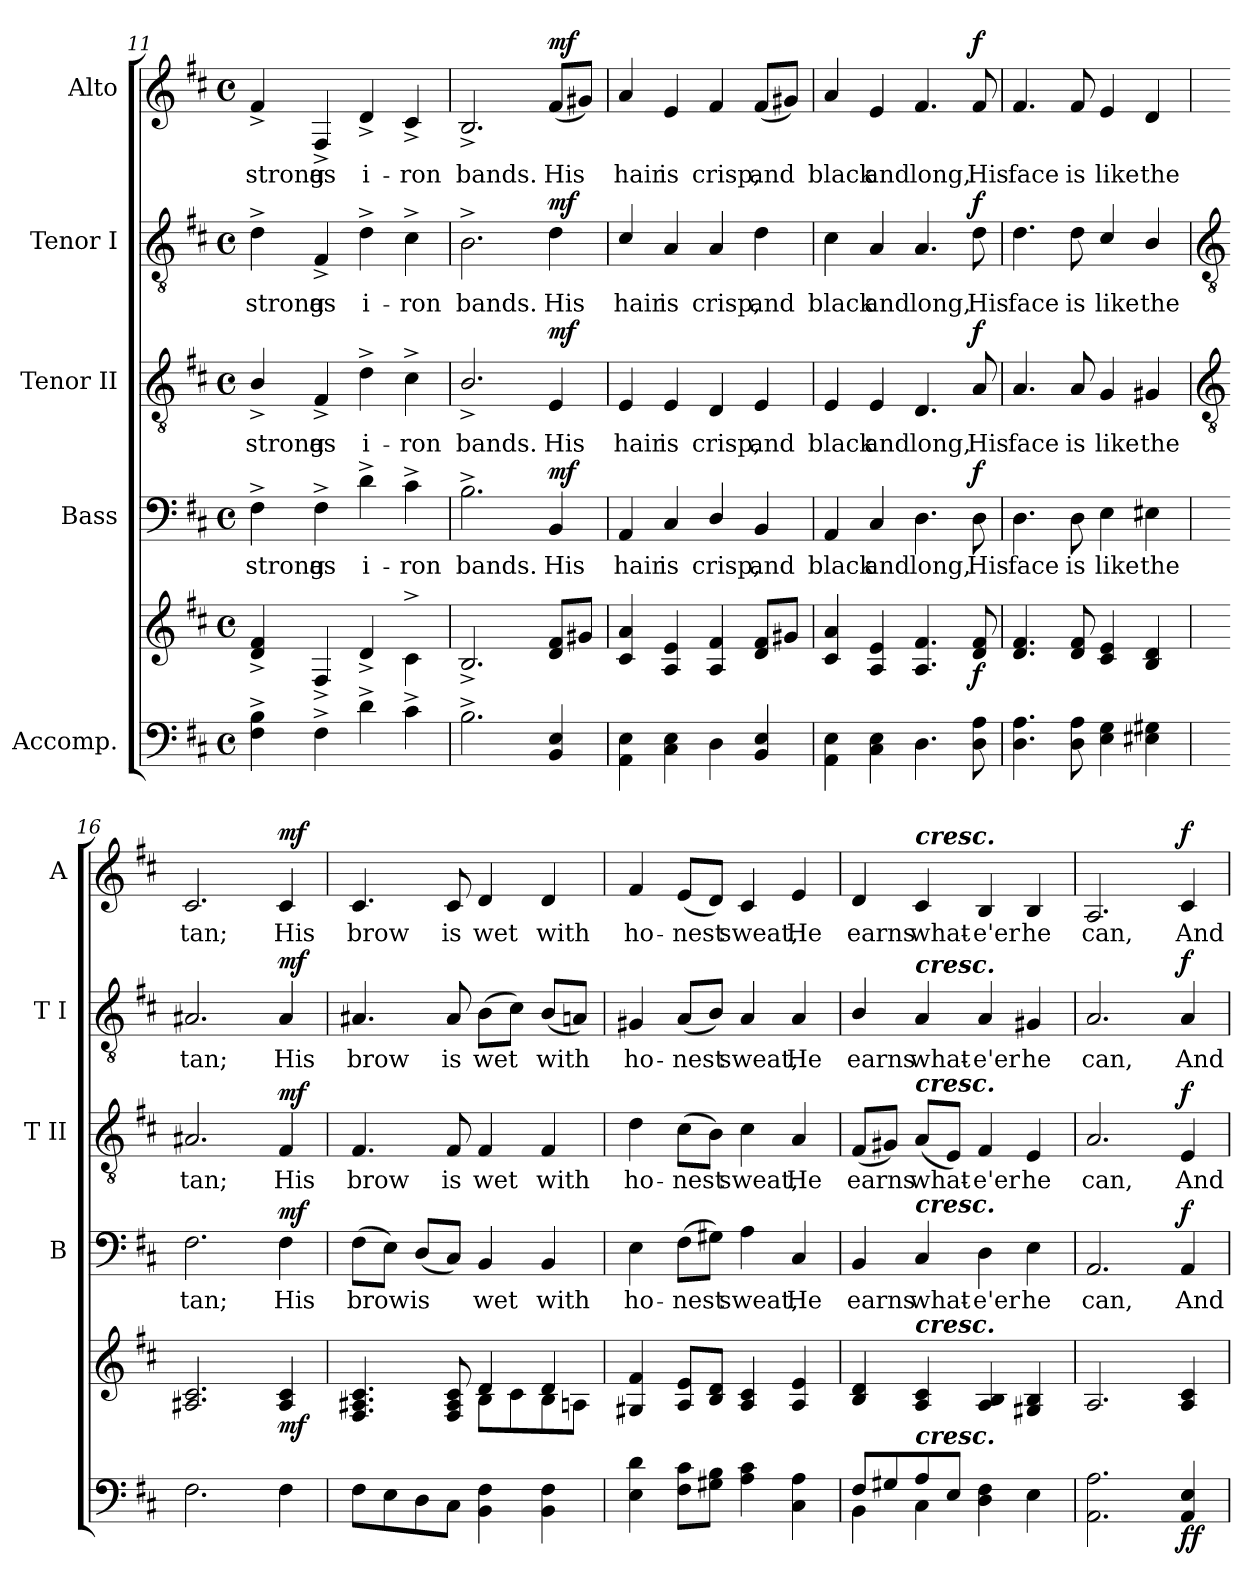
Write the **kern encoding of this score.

**kern	**kern	**dynam	**kern	**text	**dynam	**kern	**text	**dynam	**kern	**text	**dynam	**kern	**text	**dynam
*part5	*part5	*part5	*part4	*part4	*part4	*part3	*part3	*part3	*part2	*part2	*part2	*part1	*part1	*part1
*staff6	*staff5	*staff5/6	*staff4	*staff4	*staff4	*staff3	*staff3	*staff3	*staff2	*staff2	*staff2	*staff1	*staff1	*staff1
*I"Accomp.	*	*	*I"Bass	*	*	*I"Tenor II	*	*	*I"Tenor I	*	*	*I"Alto	*	*
*	*	*	*I'B	*	*	*I'T II	*	*	*I'T I	*	*	*I'A	*	*
!!LO:LB:g=z
*clefF4	*clefG2	*	*clefF4	*	*	*clefGv2	*	*	*clefGv2	*	*	*clefG2	*	*
*k[f#c#]	*k[f#c#]	*	*k[f#c#]	*	*	*k[f#c#]	*	*	*k[f#c#]	*	*	*k[f#c#]	*	*
*D:	*D:	*	*D:	*	*	*D:	*	*	*D:	*	*	*D:	*	*
*M4/4	*M4/4	*	*M4/4	*	*	*M4/4	*	*	*M4/4	*	*	*M4/4	*	*
*met(c)	*met(c)	*	*met(c)	*	*	*met(c)	*	*	*met(c)	*	*	*met(c)	*	*
=11	=11	=11	=11	=11	=11	=11	=11	=11	=11	=11	=11	=11	=11	=11
!	!	!	!	!LO:LY:b	!	!	!LO:LY:b	!	!	!LO:LY:b	!	!	!LO:LY:b	!
4F#^ 4B^	4d^ 4f#^	.	4F#^	strong	.	4B^/	strong	.	4d^	strong	.	4f#^	strong	.
!	!	!	!	!LO:LY:b	!	!	!LO:LY:b	!	!	!LO:LY:b	!	!	!LO:LY:b	!
4F#^	4F#^	.	4F#^	as	.	4F#^	as	.	4F#^	as	.	4F#^	as	.
!	!	!	!	!LO:LY:b	!	!	!LO:LY:b	!	!	!LO:LY:b	!	!	!LO:LY:b	!
4d^	4d^	.	4d^	i-	.	4d^	i-	.	4d^	i-	.	4d^	i-	.
!	!	!	!	!LO:LY:b	!	!	!LO:LY:b	!	!	!LO:LY:b	!	!	!LO:LY:b	!
4c#^\	4c#^\	.	4c#^\	-ron	.	4c#^\	-ron	.	4c#^\	-ron	.	4c#^/	-ron	.
=12	=12	=12	=12	=12	=12	=12	=12	=12	=12	=12	=12	=12	=12	=12
!	!	!	!	!LO:LY:b	!	!	!LO:LY:b	!	!	!LO:LY:b	!	!	!LO:LY:b	!
2.B^	2.B^	.	2.B^	bands.	.	2.B^/	bands.	.	2.B^	bands.	.	2.B^	bands.	.
!	!	!LO:DY:b=2	!	!LO:LY:b	!	!	!LO:LY:b	!	!	!LO:LY:b	!	!	!LO:LY:b	!
!	!	!LO:DY:n=1:b	!	!	!LO:DY:b	!	!	!LO:DY:b	!	!	!LO:DY:b	!	!	!LO:DY:b
4BB 4E	8d 8f#L	mf mf	4BB	His	mf	4E	His	mf	4d	His	mf	(<8f#L	His	mf
.	8g#XJ	.	.	.	.	.	.	.	.	.	.	8g#XJ)	.	.
=13	=13	=13	=13	=13	=13	=13	=13	=13	=13	=13	=13	=13	=13	=13
!	!	!	!	!LO:LY:b	!	!	!LO:LY:b	!	!	!LO:LY:b	!	!	!LO:LY:b	!
4AA\ 4E\	4c# 4a	.	4AA/	hair	.	4E/	hair	.	4c#/	hair	.	4a	hair	.
!	!	!	!	!LO:LY:b	!	!	!LO:LY:b	!	!	!LO:LY:b	!	!	!LO:LY:b	!
4C# 4E	4A 4e	.	4C#	is	.	4E	is	.	4A	is	.	4e	is	.
!	!	!	!	!LO:LY:b	!	!	!LO:LY:b	!	!	!LO:LY:b	!	!	!LO:LY:b	!
4D	4A 4f#	.	4D/	crisp,	.	4D	crisp,	.	4A	crisp,	.	4f#	crisp,	.
!	!	!	!	!LO:LY:b	!	!	!LO:LY:b	!	!	!LO:LY:b	!	!	!LO:LY:b	!
4BB 4E	8d 8f#L	.	4BB	and	.	4E	and	.	4d	and	.	(<8f#L	and	.
.	8g#XJ	.	.	.	.	.	.	.	.	.	.	8g#XJ)	.	.
=14	=14	=14	=14	=14	=14	=14	=14	=14	=14	=14	=14	=14	=14	=14
!	!	!	!	!LO:LY:b	!	!	!LO:LY:b	!	!	!LO:LY:b	!	!	!LO:LY:b	!
4AA\ 4E\	4c# 4a	.	4AA/	black	.	4E/	black	.	4c#\	black	.	4a	black	.
!	!	!	!	!LO:LY:b	!	!	!LO:LY:b	!	!	!LO:LY:b	!	!	!LO:LY:b	!
4C# 4E	4A 4e	.	4C#	and	.	4E	and	.	4A	and	.	4e	and	.
!	!	!	!	!LO:LY:b	!	!	!LO:LY:b	!	!	!LO:LY:b	!	!	!LO:LY:b	!
4.D	4.A 4.f#	.	4.D\	long,	.	4.D	long,	.	4.A	long,	.	4.f#	long,	.
!	!	!LO:DY:b	!	!LO:LY:b	!LO:DY:b	!	!LO:LY:b	!LO:DY:b	!	!LO:LY:b	!LO:DY:b	!	!LO:LY:b	!LO:DY:b
8D 8A	8d 8f#	f	8D	His	f	8A	His	f	8d	His	f	8f#	His	f
=15	=15	=15	=15	=15	=15	=15	=15	=15	=15	=15	=15	=15	=15	=15
!	!	!	!	!LO:LY:b	!	!	!LO:LY:b	!	!	!LO:LY:b	!	!	!LO:LY:b	!
4.D 4.A	4.d 4.f#	.	4.D	face	.	4.A	face	.	4.d	face	.	4.f#	face	.
!	!	!	!	!LO:LY:b	!	!	!LO:LY:b	!	!	!LO:LY:b	!	!	!LO:LY:b	!
8D 8A	8d 8f#	.	8D	is	.	8A	is	.	8d	is	.	8f#	is	.
!	!	!	!	!LO:LY:b	!	!	!LO:LY:b	!	!	!LO:LY:b	!	!	!LO:LY:b	!
4E\ 4G\	4c# 4e	.	4E\	like	.	4G	like	.	4c#/	like	.	4e	like	.
!	!	!	!	!LO:LY:b	!	!	!LO:LY:b	!	!	!LO:LY:b	!	!	!LO:LY:b	!
4E#X 4G#X	4B 4d	.	4E#X	the	.	4G#X	the	.	4B/	the	.	4d	the	.
!!LO:LB:g=z
=16	=16	=16	=16	=16	=16	=16	=16	=16	=16	=16	=16	=16	=16	=16
*	*	*	*	*	*	*clefGv2	*	*	*clefGv2	*	*	*	*	*
*^	*^	*	*	*	*	*	*	*	*	*	*	*	*	*
!	!	!	!	!	!	!LO:LY:b	!	!	!LO:LY:b	!	!	!LO:LY:b	!	!	!LO:LY:b	!
1ryy	2.F#\	2.A#X 2.c#	1ryy	.	2.F#	tan;	.	2.A#X	tan;	.	2.A#X	tan;	.	2.c#	tan;	.
!	!	!	!	!LO:DY:b	!	!LO:LY:b	!LO:DY:b	!	!LO:LY:b	!LO:DY:b	!	!LO:LY:b	!LO:DY:b	!	!LO:LY:b	!LO:DY:b
.	4F#\	4A# 4c#	.	mf	4F#	His	mf	4F#	His	mf	4A#	His	mf	4c#	His	mf
=17	=17	=17	=17	=17	=17	=17	=17	=17	=17	=17	=17	=17	=17	=17	=17	=17
!	!	!	!	!	!	!LO:LY:b	!	!	!LO:LY:b	!	!	!LO:LY:b	!	!	!LO:LY:b	!
1ryy	8F#\L	4.F# 4.A#X 4.c#	2ryy	.	(>8F#L	brow	.	4.F#	brow	.	4.A#X	brow	.	4.c#	brow	.
.	8E\	.	.	.	8EJ)	.	.	.	.	.	.	.	.	.	.	.
!	!	!	!	!	!	!LO:LY:b	!	!	!	!	!	!	!	!	!	!
.	8D\	.	.	.	(<8DL	is	.	.	.	.	.	.	.	.	.	.
!	!	!	!	!	!	!	!	!	!LO:LY:b	!	!	!LO:LY:b	!	!	!LO:LY:b	!
.	8C#\J	8F# 8A# 8c#	.	.	8C#J)	.	.	8F#	is	.	8A#	is	.	8c#	is	.
!	!	!	!	!	!	!LO:LY:b	!	!	!LO:LY:b	!	!	!LO:LY:b	!	!	!LO:LY:b	!
.	4BB\ 4F#\	4d/	8B\L	.	4BB	wet	.	4F#	wet	.	(>8BL	wet	.	4d	wet	.
.	.	.	8c#\	.	.	.	.	.	.	.	8c#J)	.	.	.	.	.
!	!	!	!	!	!	!LO:LY:b	!	!	!LO:LY:b	!	!	!LO:LY:b	!	!	!LO:LY:b	!
.	4BB\ 4F#\	4d/	8B\	.	4BB	with	.	4F#	with	.	(<8BL	with	.	4d	with	.
.	.	.	8An\J	.	.	.	.	.	.	.	8AnJ)	.	.	.	.	.
=18	=18	=18	=18	=18	=18	=18	=18	=18	=18	=18	=18	=18	=18	=18	=18	=18
!	!	!	!	!	!	!LO:LY:b	!	!	!LO:LY:b	!	!	!LO:LY:b	!	!	!LO:LY:b	!
1ryy	4E\ 4d\	4G#X 4f#	1ryy	.	4E	ho-	.	4d	ho-	.	4G#X	ho-	.	4f#	ho-	.
!	!	!	!	!	!	!LO:LY:b	!	!	!LO:LY:b	!	!	!LO:LY:b	!	!	!LO:LY:b	!
.	8F#\ 8c#\L	8A 8eL	.	.	(>8F#L	-nest	.	(>8c#L	-nest	.	(<8AL	-nest	.	(<8eL	-nest	.
.	8G#X\ 8B\J	8B 8dJ	.	.	8G#XJ)	.	.	8BJ)	.	.	8BJ)	.	.	8dJ)	.	.
!	!	!	!	!	!	!LO:LY:b	!	!	!LO:LY:b	!	!	!LO:LY:b	!	!	!LO:LY:b	!
.	4A\ 4c#\	4A 4c#	.	.	4A	sweat,	.	4c#\	sweat,	.	4A	sweat,	.	4c#	sweat,	.
!	!	!	!	!	!	!LO:LY:b	!	!	!LO:LY:b	!	!	!LO:LY:b	!	!	!LO:LY:b	!
.	4C#\ 4A\	4A 4e	.	.	4C#	He	.	4A	He	.	4A	He	.	4e	He	.
=19	=19	=19	=19	=19	=19	=19	=19	=19	=19	=19	=19	=19	=19	=19	=19	=19
!	!	!	!	!	!	!LO:LY:b	!	!	!LO:LY:b	!	!	!LO:LY:b	!	!	!LO:LY:b	!
8F#/L	4BB\	4B/ 4d/	2ryy	.	4BB	earns	.	(<8F#L	earns	.	4B/	earns	.	4d	earns	.
8G#X/	.	.	.	.	.	.	.	8G#XJ)	.	.	.	.	.	.	.	.
!	!	!	!	!	!	!	!	!	!	!	!	!	!	!LO:TX:a:Bi:t=cresc.	!	!
!	!	!	!	!	!	!	!	!	!	!	!LO:TX:a:Bi:t=cresc.	!	!	!	!	!
!	!	!	!	!	!	!	!	!LO:TX:a:Bi:t=cresc.	!	!	!	!	!	!	!	!
!	!	!	!	!	!LO:TX:a:Bi:t=cresc.	!	!	!	!	!	!	!	!	!	!	!
!	!	!LO:TX:a:Bi:t=cresc.	!	!	!	!	!	!	!	!	!	!	!	!	!	!
!LO:TX:a:Bi:t=cresc.	!	!	!	!	!	!	!	!	!	!	!	!	!	!	!	!
!	!	!	!	!	!	!LO:LY:b	!	!	!LO:LY:b	!	!	!LO:LY:b	!	!	!LO:LY:b	!
8A/	4C#\	4A/ 4c#/	.	.	4C#	what-	.	(<8AL	what-	.	4A	what-	.	4c#/	what-	.
8E/J	.	.	.	.	.	.	.	8EJ)	.	.	.	.	.	.	.	.
!	!	!	!	!	!	!LO:LY:b	!	!	!LO:LY:b	!	!	!LO:LY:b	!	!	!LO:LY:b	!
2ryy	4D\ 4F#\	4A 4B	2ryy	.	4D	-e'er	.	4F#	e'er	.	4A	-e'er	.	4B/	-e'er	.
!	!	!	!	!	!	!LO:LY:b	!	!	!LO:LY:b	!	!	!LO:LY:b	!	!	!LO:LY:b	!
.	4E\	4G#X 4B	.	.	4E\	he	.	4E	he	.	4G#X	he	.	4B/	he	.
*	*	*v	*v	*	*	*	*	*	*	*	*	*	*	*	*	*
=20	=20	=20	=20	=20	=20	=20	=20	=20	=20	=20	=20	=20	=20	=20	=20
!	!	!	!	!	!LO:LY:b	!	!	!LO:LY:b	!	!	!LO:LY:b	!	!	!LO:LY:b	!
*v	*v	*	*	*	*	*	*	*	*	*	*	*	*	*	*
2.AA\ 2.A\	2.A	.	2.AA	can,	.	2.A	can,	.	2.A	can,	.	2.A	can,	.
!	!	!LO:DY:b=2	!	!LO:LY:b	!	!	!LO:LY:b	!	!	!LO:LY:b	!	!	!LO:LY:b	!
!	!	!LO:DY:n=1:b	!	!	!LO:DY:b	!	!	!LO:DY:b	!	!	!LO:DY:b	!	!	!LO:DY:b
4AA/ 4E/	4A 4c#	f f	4AA	And	f	4E	And	f	4A	And	f	4c#	And	f
=	=	=	=	=	=	=	=	=	=	=	=	=	=	=
*-	*-	*-	*-	*-	*-	*-	*-	*-	*-	*-	*-	*-	*-	*-
